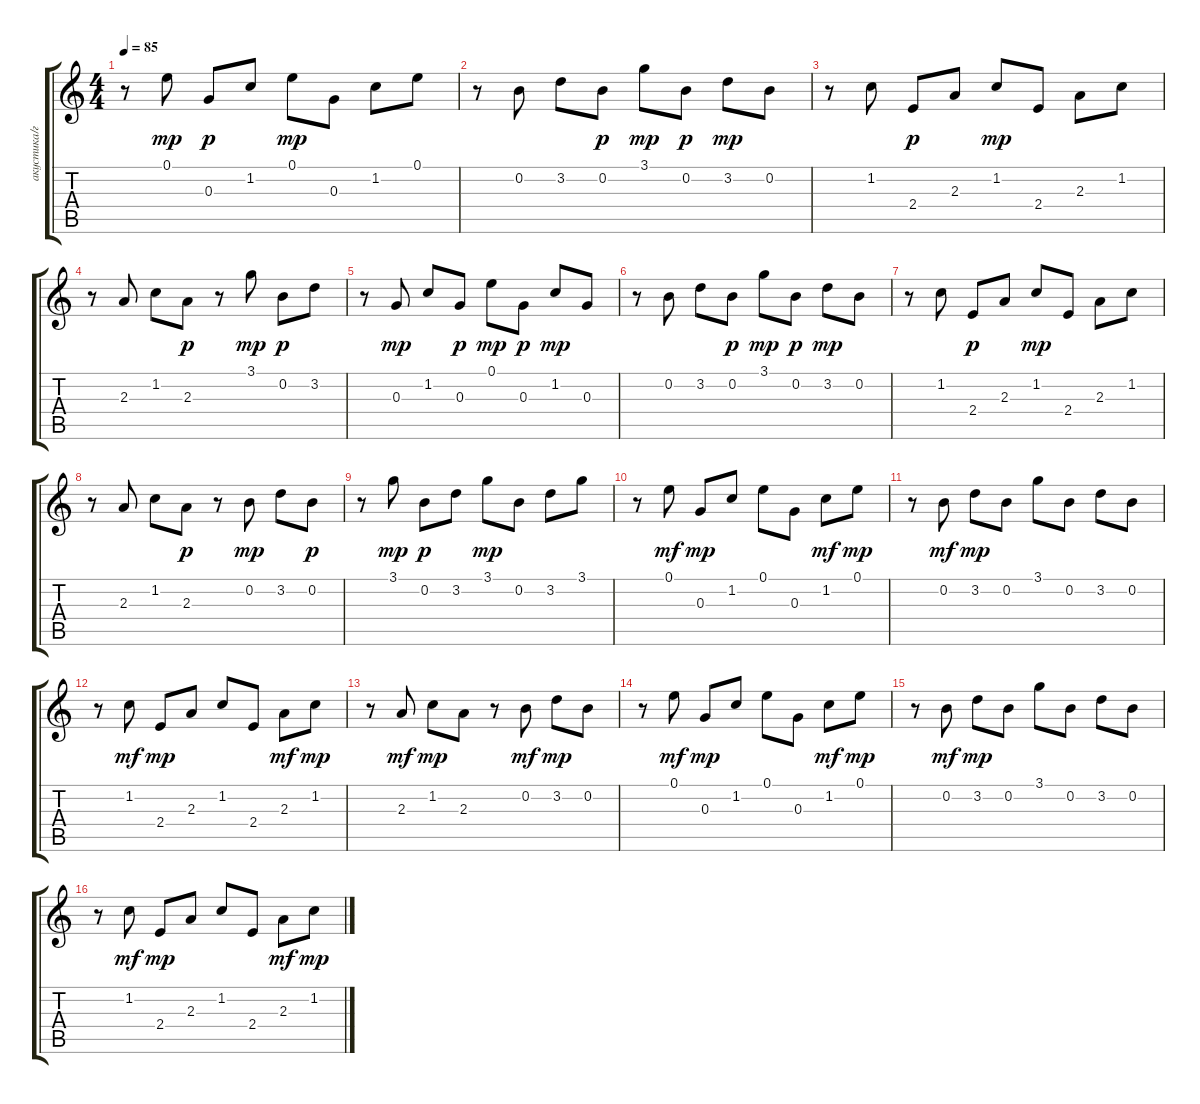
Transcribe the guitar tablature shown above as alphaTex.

\track ("акустика/гитара/" "акустика/г") {instrument acousticguitarsteel}
\staff {score tabs}
\tuning (E4 B3 G3 D3 A2 E2) {hide}
\ts (4 4)
\tempo 85
\clef g2
\ks c
r.8{dy p} 0.1.8{dy mp} 0.3.8{dy p} 1.2.8 0.1.8{dy mp} 0.3.8 1.2.8 0.1.8 |
r.8 0.2.8 3.2.8 0.2.8{dy p} 3.1.8{dy mp} 0.2.8{dy p} 3.2.8{dy mp} 0.2.8 |
r.8 1.2.8 2.4.8{dy p} 2.3.8 1.2.8{dy mp} 2.4.8 2.3.8 1.2.8 |
r.8 2.3.8 1.2.8 2.3.8{dy p} r.8 3.1.8{dy mp} 0.2.8{dy p} 3.2.8 |
r.8 0.3.8{dy mp} 1.2.8 0.3.8{dy p} 0.1.8{dy mp} 0.3.8{dy p} 1.2.8{dy mp} 0.3.8 |
r.8 0.2.8 3.2.8 0.2.8{dy p} 3.1.8{dy mp} 0.2.8{dy p} 3.2.8{dy mp} 0.2.8 |
r.8 1.2.8 2.4.8{dy p} 2.3.8 1.2.8{dy mp} 2.4.8 2.3.8 1.2.8 |
r.8 2.3.8 1.2.8 2.3.8{dy p} r.8 0.2.8{dy mp} 3.2.8 0.2.8{dy p} |
r.8 3.1.8{dy mp} 0.2.8{dy p} 3.2.8 3.1.8{dy mp} 0.2.8 3.2.8 3.1.8 |
r.8 0.1.8{dy mf} 0.3.8{dy mp} 1.2.8 0.1.8 0.3.8 1.2.8{dy mf} 0.1.8{dy mp} |
r.8 0.2.8{dy mf} 3.2.8{dy mp} 0.2.8 3.1.8 0.2.8 3.2.8 0.2.8 |
r.8 1.2.8{dy mf} 2.4.8{dy mp} 2.3.8 1.2.8 2.4.8 2.3.8{dy mf} 1.2.8{dy mp} |
r.8 2.3.8{dy mf} 1.2.8{dy mp} 2.3.8 r.8 0.2.8{dy mf} 3.2.8{dy mp} 0.2.8 |
r.8 0.1.8{dy mf} 0.3.8{dy mp} 1.2.8 0.1.8 0.3.8 1.2.8{dy mf} 0.1.8{dy mp} |
r.8 0.2.8{dy mf} 3.2.8{dy mp} 0.2.8 3.1.8 0.2.8 3.2.8 0.2.8 |
r.8 1.2.8{dy mf} 2.4.8{dy mp} 2.3.8 1.2.8 2.4.8 2.3.8{dy mf} 1.2.8{dy mp}
